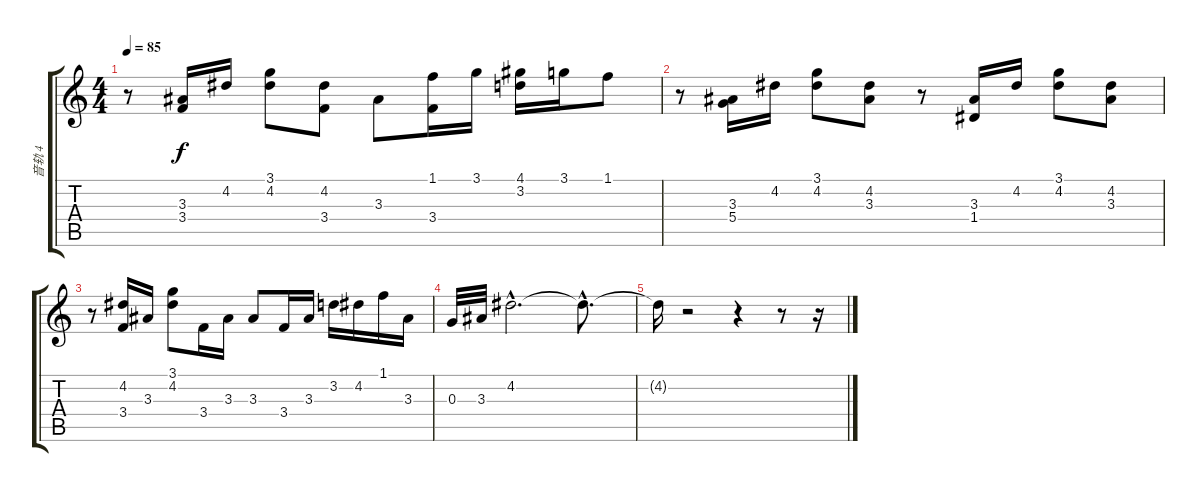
\track ("音轨 4" "音轨 4") {instrument acousticguitarsteel}
\staff {score tabs}
\tuning (E4 B3 G3 D3 A2 E2) {hide}
\ts (4 4)
\tempo 85
\clef g2
\ks c
r.8{dy f} (3.3 3.4).16 4.2.16 (3.1 4.2).8 (4.2 3.4).8 3.3.8 (1.1 3.4).16 3.1.16 (4.1 3.2).16 3.1.16 1.1.8 |
r.8 (3.3 5.4).16 4.2.16 (3.1 4.2).8 (4.2 3.3).8 r.8 (3.3 1.4).16 4.2.16 (3.1 4.2).8 (4.2 3.3).8 |
r.8 (4.2 3.4).16 3.3.16 (3.1 4.2).8 3.4.16 3.3.16 3.3.8 3.4.16 3.3.16 3.2.16 4.2.16 1.1.16 3.3.16 |
0.3.32 3.3.32 4.2{hac}.2{d} 4.2{hac t}.8{d} |
4.2{t}.16 r.2 r.4 r.8 r.16
